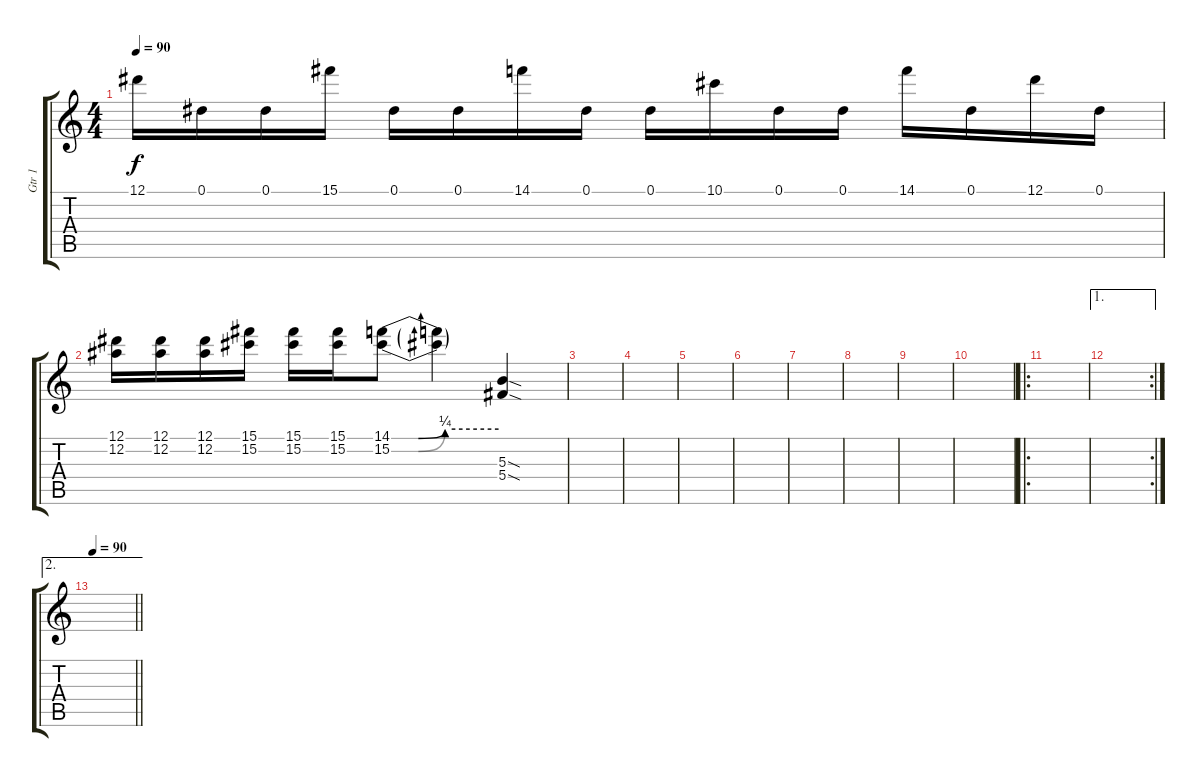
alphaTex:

\track ("Gtr 1" "Gtr 1") {instrument distortionguitar}
\staff {score tabs}
\tuning (Eb4 Bb3 Gb3 Db3 Ab2 Eb2) {hide}
\ts (4 4)
\tempo 90
\clef g2
\ks c
12.1.16{dy f} 0.1.16 0.1.16 15.1.16 0.1.16 0.1.16 14.1.16 0.1.16 0.1.16 10.1.16 0.1.16 0.1.16 14.1.16 0.1.16 12.1.16 0.1.16 |
(12.1 12.2).16 (12.1 12.2).16 (12.1 12.2).16 (15.1 15.2).16 (15.1 15.2).16 (15.1 15.2).16 (14.1{be (custom 0 0 15 0 30 1 60 1)} 15.2{be (custom 0 0 15 0 30 1 60 1)}).8 (14.1{t} 15.2{t}).4 (5.3{sod} 5.4{sod}).4 |
|
|
|
|
|
|
|
|
\ro
|
\ae 1
\rc 2
|
\ae 2
\tempo 90
\barLineRight lightlight
